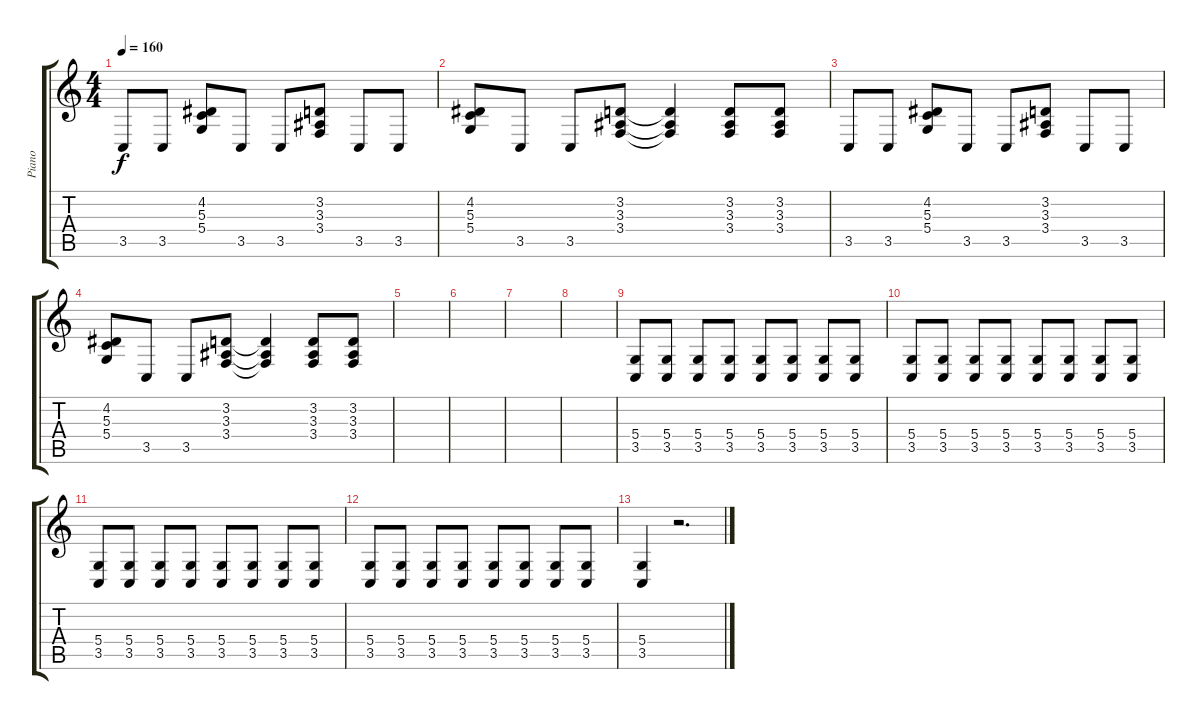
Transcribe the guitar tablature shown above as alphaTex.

\track ("Piano" "Piano") {instrument acousticgrandpiano}
\staff {score tabs}
\tuning (E4 B3 G3 D3 A2 E2) {hide}
\ts (4 4)
\tempo 160
\clef g2
\ks c
3.5.8{dy f} 3.5.8 (4.2 5.3 5.4).8 3.5.8 3.5.8 (3.2 3.3 3.4).8 3.5.8 3.5.8 |
(4.2 5.3 5.4).8 3.5.8 3.5.8 (3.2 3.3 3.4).8 (3.2{t} 3.3{t} 3.4{t}).4 (3.2 3.3 3.4).8 (3.2 3.3 3.4).8 |
3.5.8 3.5.8 (4.2 5.3 5.4).8 3.5.8 3.5.8 (3.2 3.3 3.4).8 3.5.8 3.5.8 |
(4.2 5.3 5.4).8 3.5.8 3.5.8 (3.2 3.3 3.4).8 (3.2{t} 3.3{t} 3.4{t}).4 (3.2 3.3 3.4).8 (3.2 3.3 3.4).8 |
|
|
|
|
(5.4 3.5).8 (5.4 3.5).8 (5.4 3.5).8 (5.4 3.5).8 (5.4 3.5).8 (5.4 3.5).8 (5.4 3.5).8 (5.4 3.5).8 |
(5.4 3.5).8 (5.4 3.5).8 (5.4 3.5).8 (5.4 3.5).8 (5.4 3.5).8 (5.4 3.5).8 (5.4 3.5).8 (5.4 3.5).8 |
(5.4 3.5).8 (5.4 3.5).8 (5.4 3.5).8 (5.4 3.5).8 (5.4 3.5).8 (5.4 3.5).8 (5.4 3.5).8 (5.4 3.5).8 |
(5.4 3.5).8 (5.4 3.5).8 (5.4 3.5).8 (5.4 3.5).8 (5.4 3.5).8 (5.4 3.5).8 (5.4 3.5).8 (5.4 3.5).8 |
(5.4 3.5).4 r.2{d}
